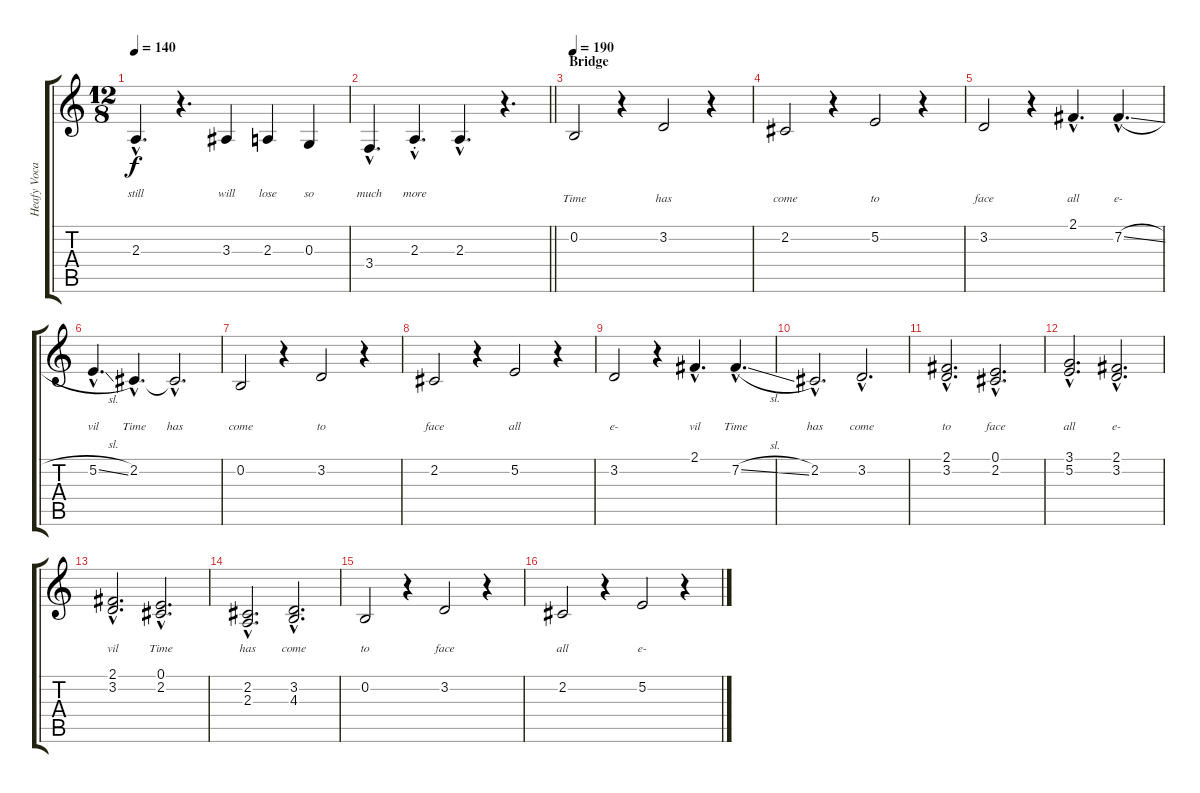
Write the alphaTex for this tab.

\track ("Heafy Vocals" "Heafy Voca") {instrument lead2sawtooth}
\staff {score tabs}
\tuning (E4 B3 G3 D3 A2 B1) {hide}
\ts (12 8)
\tempo 140
\clef g2
\ks c
2.3{hac}.4{d lyrics (0 "") lyrics (1 "") lyrics (2 "still") lyrics (3 "") lyrics (4 "") dy f} r.4{d} 3.3.4{lyrics (0 "") lyrics (1 "") lyrics (2 "will") lyrics (3 "") lyrics (4 "")} 2.3.4{lyrics (0 "") lyrics (1 "") lyrics (2 "lose") lyrics (3 "") lyrics (4 "")} 0.3.4{lyrics (0 "") lyrics (1 "") lyrics (2 "so") lyrics (3 "") lyrics (4 "")} |
\barLineRight lightlight
3.4{hac}.4{d lyrics (0 "") lyrics (1 "") lyrics (2 "much") lyrics (3 "") lyrics (4 "")} 2.3{hac st}.4{d lyrics (0 "") lyrics (1 "") lyrics (2 "more") lyrics (3 "") lyrics (4 "")} 2.3{hac}.4{d} r.4{d} |
\section ("" "Bridge")
\tempo 190
0.2.2{lyrics (0 "") lyrics (1 "") lyrics (2 "") lyrics (3 "Time") lyrics (4 "")} r.4 3.2.2{lyrics (0 "") lyrics (1 "") lyrics (2 "") lyrics (3 "has") lyrics (4 "")} r.4 |
2.2.2{lyrics (0 "") lyrics (1 "") lyrics (2 "") lyrics (3 "come") lyrics (4 "")} r.4 5.2.2{lyrics (0 "") lyrics (1 "") lyrics (2 "") lyrics (3 "to") lyrics (4 "")} r.4 |
3.2.2{lyrics (0 "") lyrics (1 "") lyrics (2 "") lyrics (3 "face") lyrics (4 "")} r.4 2.1{hac}.4{d lyrics (0 "") lyrics (1 "") lyrics (2 "") lyrics (3 "all") lyrics (4 "")} 7.2{sl hac}.4{d lyrics (0 "") lyrics (1 "") lyrics (2 "") lyrics (3 "e-") lyrics (4 "")} |
5.2{sl hac}.4{d lyrics (0 "") lyrics (1 "") lyrics (2 "") lyrics (3 "vil") lyrics (4 "")} 2.2{hac}.4{d lyrics (0 "") lyrics (1 "") lyrics (2 "") lyrics (3 "Time") lyrics (4 "")} 2.2{hac t}.2{d lyrics (0 "") lyrics (1 "") lyrics (2 "") lyrics (3 "has") lyrics (4 "")} |
0.2.2{lyrics (0 "") lyrics (1 "") lyrics (2 "") lyrics (3 "come") lyrics (4 "")} r.4 3.2.2{lyrics (0 "") lyrics (1 "") lyrics (2 "") lyrics (3 "to") lyrics (4 "")} r.4 |
2.2.2{lyrics (0 "") lyrics (1 "") lyrics (2 "") lyrics (3 "face") lyrics (4 "")} r.4 5.2.2{lyrics (0 "") lyrics (1 "") lyrics (2 "") lyrics (3 "all") lyrics (4 "")} r.4 |
3.2.2{lyrics (0 "") lyrics (1 "") lyrics (2 "") lyrics (3 "e-") lyrics (4 "")} r.4 2.1{hac}.4{d lyrics (0 "") lyrics (1 "") lyrics (2 "") lyrics (3 "vil") lyrics (4 "")} 7.2{sl hac}.4{d lyrics (0 "") lyrics (1 "") lyrics (2 "") lyrics (3 "Time") lyrics (4 "")} |
2.2{hac}.2{d lyrics (0 "") lyrics (1 "") lyrics (2 "") lyrics (3 "has") lyrics (4 "")} 3.2{hac}.2{d lyrics (0 "") lyrics (1 "") lyrics (2 "") lyrics (3 "come") lyrics (4 "")} |
(2.1{hac} 3.2{hac}).2{d lyrics (0 "") lyrics (1 "") lyrics (2 "") lyrics (3 "to") lyrics (4 "")} (0.1{hac} 2.2{hac}).2{d lyrics (0 "") lyrics (1 "") lyrics (2 "") lyrics (3 "face") lyrics (4 "")} |
(3.1{hac} 5.2{hac}).2{d lyrics (0 "") lyrics (1 "") lyrics (2 "") lyrics (3 "all") lyrics (4 "")} (2.1{hac} 3.2{hac}).2{d lyrics (0 "") lyrics (1 "") lyrics (2 "") lyrics (3 "e-") lyrics (4 "")} |
(2.1{hac} 3.2{hac}).2{d lyrics (0 "") lyrics (1 "") lyrics (2 "") lyrics (3 "vil") lyrics (4 "")} (0.1{hac} 2.2{hac}).2{d lyrics (0 "") lyrics (1 "") lyrics (2 "") lyrics (3 "Time") lyrics (4 "")} |
(2.2{hac} 2.3{hac}).2{d lyrics (0 "") lyrics (1 "") lyrics (2 "") lyrics (3 "has") lyrics (4 "")} (3.2{hac} 4.3{hac}).2{d lyrics (0 "") lyrics (1 "") lyrics (2 "") lyrics (3 "come") lyrics (4 "")} |
0.2.2{lyrics (0 "") lyrics (1 "") lyrics (2 "") lyrics (3 "to") lyrics (4 "")} r.4 3.2.2{lyrics (0 "") lyrics (1 "") lyrics (2 "") lyrics (3 "face") lyrics (4 "")} r.4 |
2.2.2{lyrics (0 "") lyrics (1 "") lyrics (2 "") lyrics (3 "all") lyrics (4 "")} r.4 5.2.2{lyrics (0 "") lyrics (1 "") lyrics (2 "") lyrics (3 "e-") lyrics (4 "")} r.4
